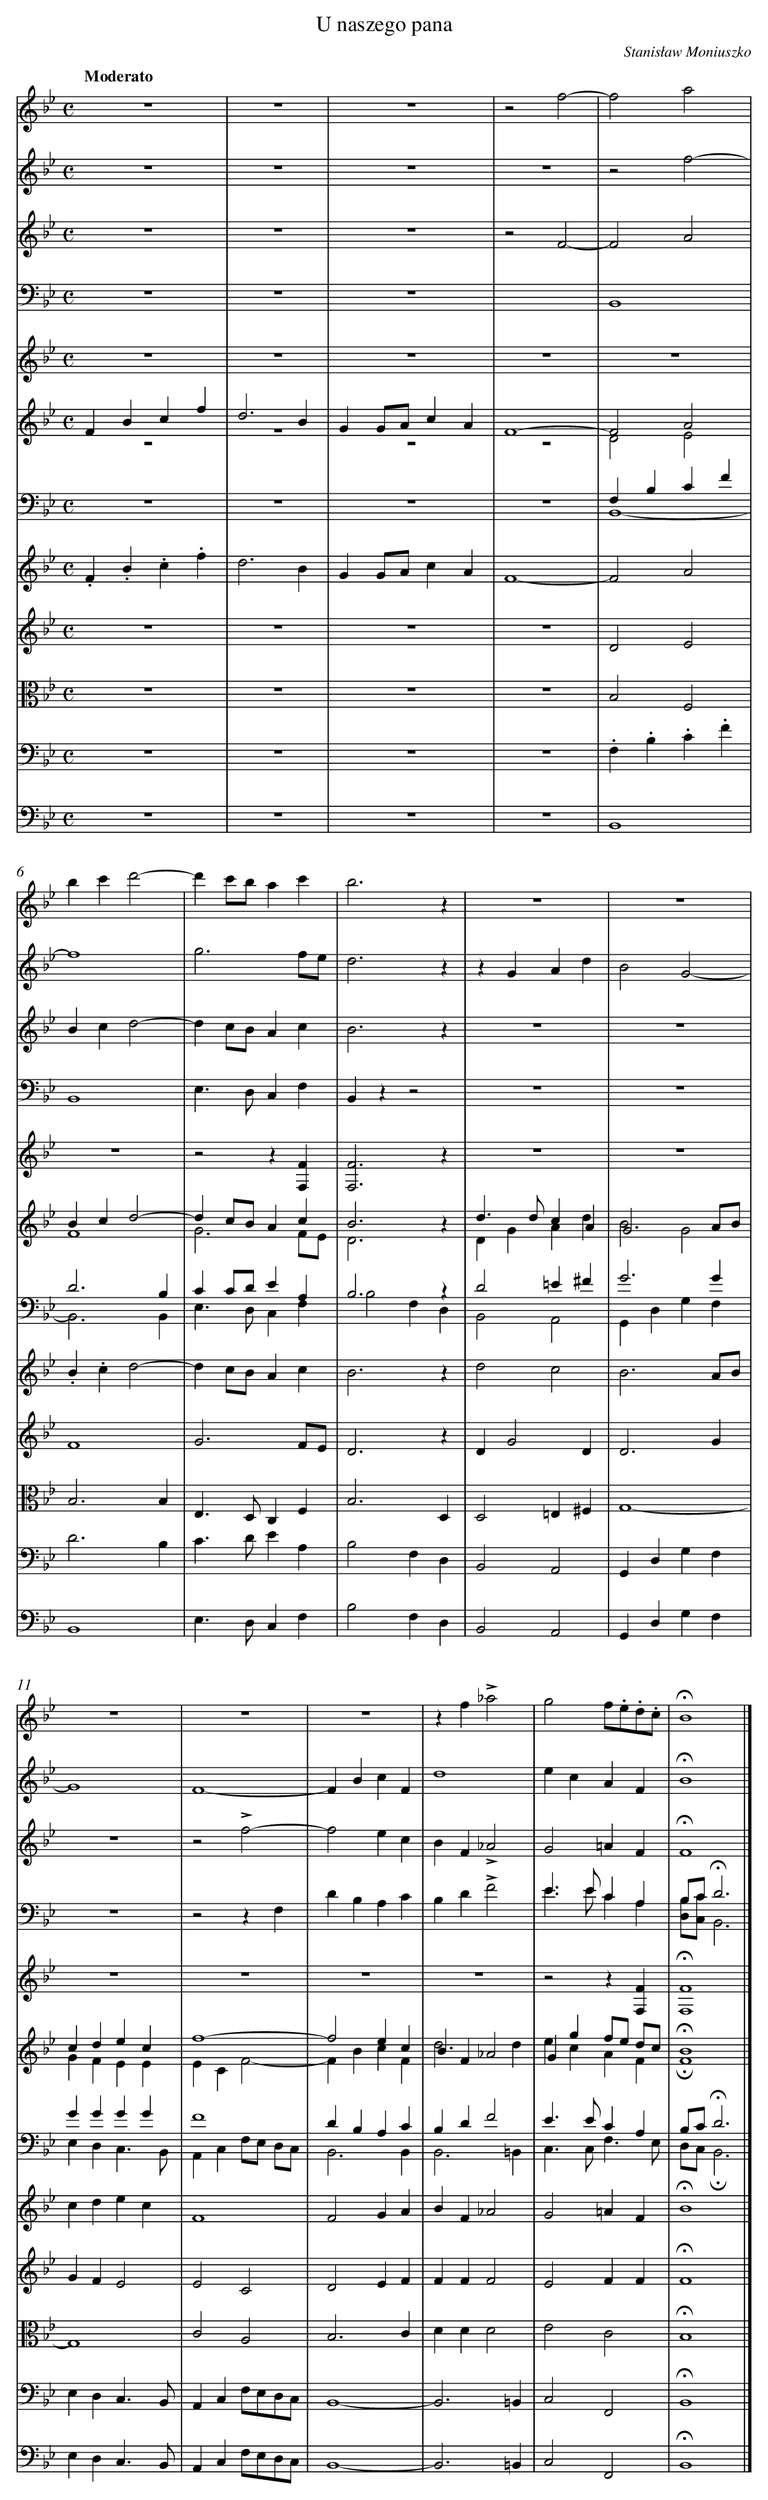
X:1
T: U naszego pana
C: Stanisław Moniuszko
L: 1/4
M: C
Q: "Moderato"
V: 1 clef=treble
V: 2 clef=treble
V: 3 clef=treble
V: 4 clef=bass
V: 5 clef=treble
V: 6 clef=treble
V: 7 clef=bass
V: 8 clef=treble
V: 9 clef=treble
V: 10 clef=alto
V: 11 clef=bass
V: 12 clef=bass
K: Bb
[V:1] z4 |
[V:2] z4 |
[V:3] z4 |
[V:4] z4 |
[V:5] z4 |
[V:6] FBcf & z4 |
[V:7] z4 & z4 |
[V:8] .F.B.c.f |
[V:9] z4 |
[V:10] z4 |
[V:11] z4 |
[V:12] z4 |
[V:1] z4 |
[V:2] z4 |
[V:3] z4 |
[V:4] z4 |
[V:5] z4 |
[V:6] d3B & z4 |
[V:7] z4 & z4 |
[V:8] d3B |
[V:9] z4 |
[V:10] z4 |
[V:11] z4 |
[V:12] z4 |
[V:1] z4 |
[V:2] z4 |
[V:3] z4 |
[V:4] z4 |
[V:5] z4 |
[V:6] GG/A/cA & z4 |
[V:7] z4 & z4 |
[V:8] GG/A/cA |
[V:9] z4 |
[V:10] z4 |
[V:11] z4 |
[V:12] z4 |
[V:1] z2f2- |
[V:2] z4 |
[V:3] z2F2- |
[V:4] x4 |
[V:5] z4 |
[V:6] F4- & z4 |
[V:7] z4 & z4 |
[V:8] F4- |
[V:9] z4 |
[V:10] z4 |
[V:11] z4 |
[V:12] z4 |
[V:1] f2a2 |
[V:2] z2f2- |
[V:3] F2A2 |
[V:4] B,,4 |
[V:5] z4 |
[V:6] F2A2 & D2E2 |
[V:7] F,B,CF & B,,4- |
[V:8] F2A2 |
[V:9] D2E2 |
[V:10] B,2F,2 |
[V:11] .F,.B,.C.F |
[V:12] B,,4 |
[V:1] bc'd'2- |
[V:2] f4 |
[V:3] Bcd2- |
[V:4] B,,4 |
[V:5] z4 |
[V:6] Bcd2- & F4 |
[V:7] D3B, & B,,3B,, |
[V:8] .B.cd2- |
[V:9] F4 |
[V:10] B,3B, |
[V:11] D3B, |
[V:12] B,,4 |
[V:1] d'c'/b/ac' |
[V:2] g3f/e/ |
[V:3] dc/B/Ac |
[V:4] E,>D,C,F, |
[V:5] z2z[F,F] |
[V:6] dc/B/Ac & G3F/E/ |
[V:7] CC/D/EA, & E,>D,C,F, |
[V:8] dc/B/Ac |
[V:9] G3F/E/ |
[V:10] E,>D,C,F, |
[V:11] C>DEA, |
[V:12] E,>D,C,F, |
[V:1] b3z |
[V:2] d3z |
[V:3] B3z |
[V:4] B,,zz2 |
[V:5] [F,3F3]z |
[V:6] B3z & D3x |
[V:7] B,3z & B,2F,D, |
[V:8] B3z |
[V:9] D3z |
[V:10] B,3D, |
[V:11] B,2F,D, |
[V:12] B,2F,D, |
[V:1] z4 |
[V:2] zGAd |
[V:3] z4 |
[V:4] z4 |
[V:5] z4 |
[V:6] d>dcA & DGAd |
[V:7] D2=E^F & B,,2A,,2 |
[V:8] d2c2 |
[V:9] DG2D |
[V:10] D,2=E,^F, |
[V:11] B,,2A,,2 |
[V:12] B,,2A,,2 |
[V:1] z4 |
[V:2] B2G2- |
[V:3] z4 |
[V:4] z4 |
[V:5] z4 |
[V:6] G3A/B/ & B2G2 |
[V:7] G3G & G,,D,G,F, |
[V:8] B3A/B/ |
[V:9] D3G |
[V:10] G,4- |
[V:11] G,,D,G,F, |
[V:12] G,,D,G,F, |
[V:1] z4 |
[V:2] G4 |
[V:3] z4 |
[V:4] z4 |
[V:5] z4 |
[V:6] cdec & GFEE |
[V:7] GGGG & E,D,C,3/B,,/ |
[V:8] cdec |
[V:9] GFE2 |
[V:10] G,4 |
[V:11] E,D,C,3/B,,/ |
[V:12] E,D,C,3/B,,/ |
[V:1] z4 |
[V:2] F4- |
[V:3] z2!accent!f2- |
[V:4] z2zF, |
[V:5] z4 |
[V:6] f4- & ECF2- |
[V:7] F4 & A,,C,F,/E,/ D,/C,/ |
[V:8] F4 |
[V:9] E2C2 |
[V:10] C2A,2 |
[V:11] A,,C,F,/E,/D,/C,/ |
[V:12] A,,C,F,/E,/D,/C,/ |
[V:1] z4 |
[V:2] FBcF |
[V:3] f2ec |
[V:4] DB,A,C |
[V:5] z4 |
[V:6] f2ec & FBcF |
[V:7] DB,A,C & B,,3B,, |
[V:8] F2GA |
[V:9] D2EF |
[V:10] B,3C |
[V:11] B,,4- |
[V:12] B,,4- |
[V:1] zf!accent!_a2 |
[V:2] d4 |
[V:3] BF!accent!_A2 |
[V:4] B,D!accent!F2 |
[V:5] z4 |
[V:6] BF_A2 & d3d |
[V:7] B,DF2 & B,,3=B,, |
[V:8] BF_A2 |
[V:9] FFF2 |
[V:10] DDD2 |
[V:11] B,,3=B,, |
[V:12] B,,3=B,, |
[V:1] g2f/.e/.d/.c/ |
[V:2] ecAF |
[V:3] G2=AF |
[V:4] E>ECA, & E>ECA, |
[V:5] z2z[F,F] |
[V:6] Ggf/e/ d/c/ & ecAF |
[V:7] E>ECA, & C,>C,F,3/E,/ |
[V:8] G2=AF |
[V:9] E2FF |
[V:10] E2C2 |
[V:11] C,2F,,2 |
[V:12] C,2F,,2 |
[V:1] !fermata!B4 |]
[V:2] !fermata!B4 |]
[V:3] !fermata!F4 |]
[V:4] B,/C/!fermata!D3 & [D,/B,/][C,/C/]B,,3 |]
[V:5] !fermata![F,4F4] |]
[V:6] !fermata!B4 & !fermata!F4 |]
[V:7] B,/C/!fermata!D3 & D,/C,/!fermata!B,,3 |]
[V:8] !fermata!B4 |]
[V:9] !fermata!F4 |]
[V:10] !fermata!B,4 |]
[V:11] !fermata!B,,4 |]
[V:12] !fermata!B,,4 |]
